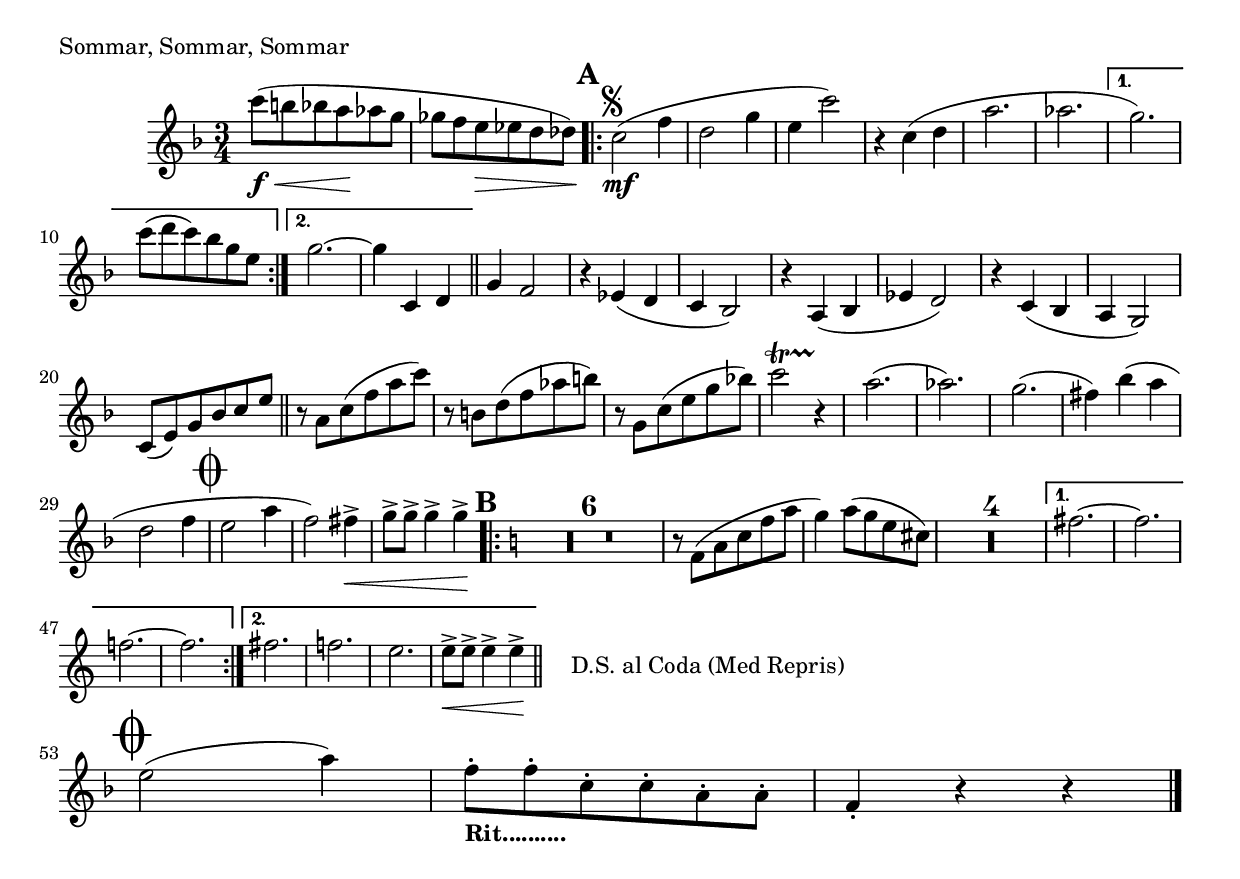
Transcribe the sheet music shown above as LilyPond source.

\version "2.22.1"
% When ready to include in collection:	1. Comment out top section with \Include file(s)
%					2. \midi section if present.
%Comment out from here
%{
\include "../../../Includes/Polis_format.ily"

%...to here
%}
  \score {

    % Svenska Polisens Marscher: 1. Sommar, sommar, sommar    
    \relative c''' {
    	    \time 3/4 \key f \major \clef treble
    	    \compressEmptyMeasures
    	    \set Score.markFormatter = #format-mark-box-alphabet
    	    \override DynamicLineSpanner #'staff-padding = #2
    	    \set Staff.explicitKeySignatureVisibility = #begin-of-line-visible
    	    c8\f\< (b bes a\! aes g |ges f e\> ees d des\!)
    	    
% Rehersal mark A
	\mark \default

        \repeat volta 2 {
        c2\mf^\markup {\bold \musicglyph #"scripts.segno" } 
        (f4 |d2 g4 |e c'2) |r4 c, (d |a'2.  |aes
        }
        \alternative {
        	{g )|c8 (d c) bes g e}
        	{g2.~ |g4 c,, d \bar "||"}
        }
        
        g f2 |r4 ees (d |c bes2) |r4 a (bes |ees d2) |r4 c (bes | a g2) 
        c8 (e) g bes c e \bar "||"
        r8 a, c (f a c) |r8 b, d (f aes b) | r g, c (e g bes!) 
        c2\startTrillSpan r4\stopTrillSpan |a2. ( |aes) |g (|fis4) bes (a
        d,2 f4 
        
        \once \override Score.RehearsalMark.font-size = #4
        \mark \markup { \musicglyph #"scripts.coda" }

        e2 a4 |f2) fis4->\< |g8-> g-> g4-> g->\!
        
% Rehersal mark B
        \mark #2
        \key c \major
        \repeat volta 2 {
        	R2.*6 |r8 f, (a c f a |g4) a8 (g e cis) | R2.*4
        }
        \alternative {
        	{fis2.~ fis f!~ f}
        	{fis2. f! |e |e8->\< e-> e4-> e->\! 
        	 \bar "||"}
        }
    % \cadenzaOn will suppress the bar count and \stopStaff removes the staff lines.
    \cadenzaOn
      \stopStaff
        \once \override TextScript.extra-offset = #'( 2 . -3.5 )
        | s1*0^\markup { D.S. al Coda (Med Repris)} 

        % Increasing the unfold counter will expand the staff-free space
       \repeat unfold 20 {
          s4 s4 s4 s4 s4 s4 s4
          \bar "" }
        % Resume bar count and show staff lines again
     \startStaff
   \cadenzaOff

     % Coda on new line, use this:
     \break
     \once \override Score.RehearsalMark.font-size = #5
     \mark \markup { \musicglyph #"scripts.coda" }

   % The coda
   	\key f \major
   	\override TextScript #'outside-staff-horizontal-padding = #10
	e2 (a4) |f8-._\markup {\bold Rit..........} f-. c-. c-. a-. a-. |f4-. r r
	\bar"|." \break
    } %end relative
    
    \header {
    	    piece = "Sommar, Sommar, Sommar"
    	    composer = "Sten Carlberg" 
    	}
 	
  }%end score

